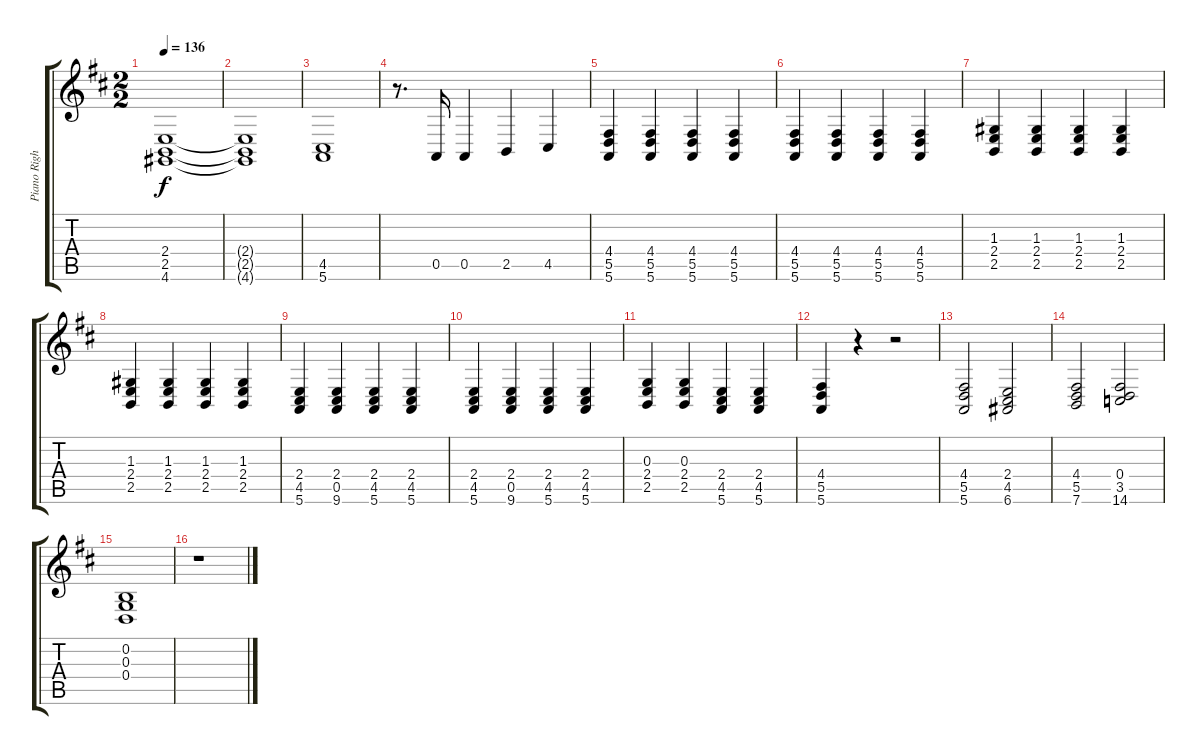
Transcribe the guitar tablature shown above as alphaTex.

\track ("Piano Right Hand" "Piano Righ") {instrument acousticgrandpiano}
\staff {score tabs}
\tuning (E4 B3 G3 D3 A2 E2) {hide}
\ts (2 2)
\tempo 136
\clef g2
\ks d
(2.4 2.5 4.6).1{dy f} |
(2.4{t} 2.5{t} 4.6{t}).1 |
(4.5 5.6).1 |
r.8{d} 0.5.16 0.5.4 2.5.4 4.5.4 |
(4.4 5.5 5.6).4 (4.4 5.5 5.6).4 (4.4 5.5 5.6).4 (4.4 5.5 5.6).4 |
(4.4 5.5 5.6).4 (4.4 5.5 5.6).4 (4.4 5.5 5.6).4 (4.4 5.5 5.6).4 |
(1.3 2.4 2.5).4 (1.3 2.4 2.5).4 (1.3 2.4 2.5).4 (1.3 2.4 2.5).4 |
(1.3 2.4 2.5).4 (1.3 2.4 2.5).4 (1.3 2.4 2.5).4 (1.3 2.4 2.5).4 |
(2.4 4.5 5.6).4 (2.4 0.5 9.6).4 (2.4 4.5 5.6).4 (2.4 4.5 5.6).4 |
(2.4 4.5 5.6).4 (2.4 0.5 9.6).4 (2.4 4.5 5.6).4 (2.4 4.5 5.6).4 |
(0.3 2.4 2.5).4 (0.3 2.4 2.5).4 (2.4 4.5 5.6).4 (2.4 4.5 5.6).4 |
(4.4 5.5 5.6).4 r.4 r.2 |
(4.4 5.5 5.6).2 (2.4 4.5 6.6).2 |
(4.4 5.5 7.6).2 (0.4 3.5 14.6).2 |
(0.2 0.3 0.4).1 |
r.1
